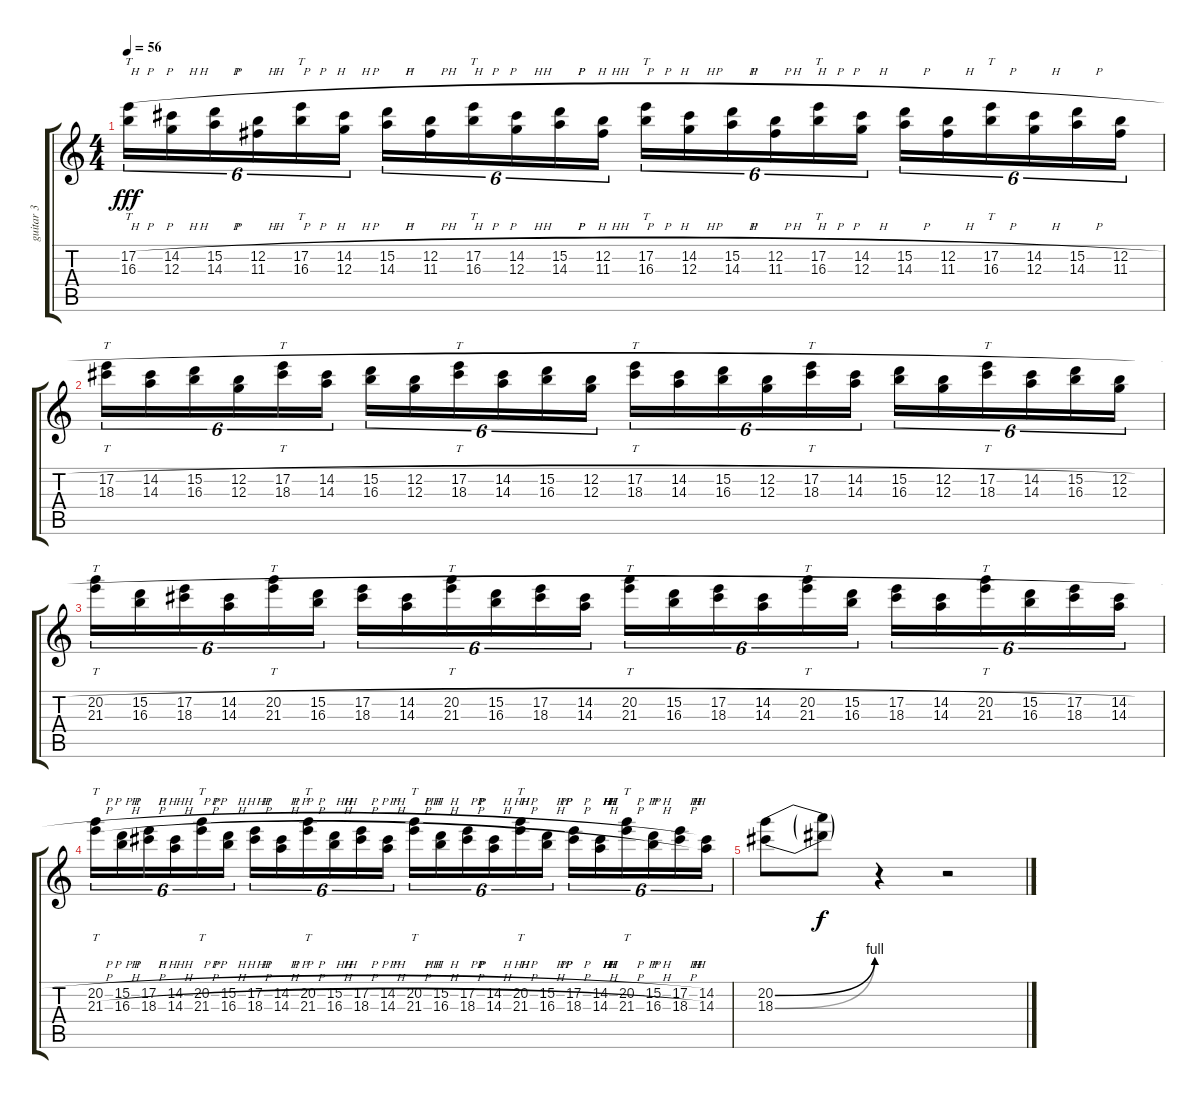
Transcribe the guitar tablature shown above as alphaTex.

\track ("guitar 3" "guitar 3") {instrument distortionguitar}
\staff {score tabs}
\tuning (E4 B3 G3 D3 A2 E2) {hide}
\ts (4 4)
\tempo 56
\clef g2
\ks c
(17.2{h} 16.3).16{tt tu (6 4) dy fff} (14.2{h} 12.3).16{tu (6 4)} (15.2{h} 14.3).16{tu (6 4)} (12.2{h} 11.3).16{tu (6 4)} (17.2{h} 16.3).16{tt tu (6 4)} (14.2{h} 12.3).16{tu (6 4)} (15.2{h} 14.3).16{tu (6 4)} (12.2{h} 11.3).16{tu (6 4)} (17.2{h} 16.3).16{tt tu (6 4)} (14.2{h} 12.3).16{tu (6 4)} (15.2{h} 14.3).16{tu (6 4)} (12.2{h} 11.3).16{tu (6 4)} (17.2{h} 16.3).16{tt tu (6 4)} (14.2{h} 12.3).16{tu (6 4)} (15.2{h} 14.3).16{tu (6 4)} (12.2{h} 11.3).16{tu (6 4)} (17.2{h} 16.3).16{tt tu (6 4)} (14.2{h} 12.3).16{tu (6 4)} (15.2{h} 14.3).16{tu (6 4)} (12.2{h} 11.3).16{tu (6 4)} (17.2{h} 16.3).16{tt tu (6 4)} (14.2{h} 12.3).16{tu (6 4)} (15.2{h} 14.3).16{tu (6 4)} (12.2{h} 11.3).16{tu (6 4)} |
(17.2{h} 18.3).16{tt tu (6 4)} (14.2{h} 14.3).16{tu (6 4)} (15.2{h} 16.3).16{tu (6 4)} (12.2{h} 12.3).16{tu (6 4)} (17.2{h} 18.3).16{tt tu (6 4)} (14.2{h} 14.3).16{tu (6 4)} (15.2{h} 16.3).16{tu (6 4)} (12.2{h} 12.3).16{tu (6 4)} (17.2{h} 18.3).16{tt tu (6 4)} (14.2{h} 14.3).16{tu (6 4)} (15.2{h} 16.3).16{tu (6 4)} (12.2{h} 12.3).16{tu (6 4)} (17.2{h} 18.3).16{tt tu (6 4)} (14.2{h} 14.3).16{tu (6 4)} (15.2{h} 16.3).16{tu (6 4)} (12.2{h} 12.3).16{tu (6 4)} (17.2{h} 18.3).16{tt tu (6 4)} (14.2{h} 14.3).16{tu (6 4)} (15.2{h} 16.3).16{tu (6 4)} (12.2{h} 12.3).16{tu (6 4)} (17.2{h} 18.3).16{tt tu (6 4)} (14.2{h} 14.3).16{tu (6 4)} (15.2{h} 16.3).16{tu (6 4)} (12.2{h} 12.3).16{tu (6 4)} |
(20.2{h} 21.3).16{tt tu (6 4)} (15.2{h} 16.3).16{tu (6 4)} (17.2{h} 18.3).16{tu (6 4)} (14.2{h} 14.3).16{tu (6 4)} (20.2{h} 21.3).16{tt tu (6 4)} (15.2{h} 16.3).16{tu (6 4)} (17.2{h} 18.3).16{tu (6 4)} (14.2{h} 14.3).16{tu (6 4)} (20.2{h} 21.3).16{tt tu (6 4)} (15.2{h} 16.3).16{tu (6 4)} (17.2{h} 18.3).16{tu (6 4)} (14.2{h} 14.3).16{tu (6 4)} (20.2{h} 21.3).16{tt tu (6 4)} (15.2{h} 16.3).16{tu (6 4)} (17.2{h} 18.3).16{tu (6 4)} (14.2{h} 14.3).16{tu (6 4)} (20.2{h} 21.3).16{tt tu (6 4)} (15.2{h} 16.3).16{tu (6 4)} (17.2{h} 18.3).16{tu (6 4)} (14.2{h} 14.3).16{tu (6 4)} (20.2{h} 21.3).16{tt tu (6 4)} (15.2{h} 16.3).16{tu (6 4)} (17.2{h} 18.3).16{tu (6 4)} (14.2{h} 14.3).16{tu (6 4)} |
(20.2{h} 21.3{h}).16{tt tu (6 4)} (15.2{h} 16.3{h}).16{tu (6 4)} (17.2{h} 18.3{h}).16{tu (6 4)} (14.2{h} 14.3{h}).16{tu (6 4)} (20.2{h} 21.3{h}).16{tt tu (6 4)} (15.2{h} 16.3{h}).16{tu (6 4)} (17.2{h} 18.3{h}).16{tu (6 4)} (14.2{h} 14.3{h}).16{tu (6 4)} (20.2{h} 21.3{h}).16{tt tu (6 4)} (15.2{h} 16.3{h}).16{tu (6 4)} (17.2{h} 18.3{h}).16{tu (6 4)} (14.2{h} 14.3{h}).16{tu (6 4)} (20.2{h} 21.3{h}).16{tt tu (6 4)} (15.2{h} 16.3{h}).16{tu (6 4)} (17.2{h} 18.3{h}).16{tu (6 4)} (14.2{h} 14.3{h}).16{tu (6 4)} (20.2{h} 21.3{h}).16{tt tu (6 4)} (15.2{h} 16.3{h}).16{tu (6 4)} (17.2{h} 18.3{h}).16{tu (6 4)} (14.2{h} 14.3{h}).16{tu (6 4)} (20.2{h} 21.3{h}).16{tt tu (6 4)} (15.2{h} 16.3{h}).16{tu (6 4)} (17.2{h} 18.3{h}).16{tu (6 4)} (14.2 14.3).16{tu (6 4)} |
(20.2{be (bend 0 0 60 4)} 18.3{be (bend 0 0 60 4)}).8 (20.2{t} 18.3{t}).8{dy f} r.4 r.2
